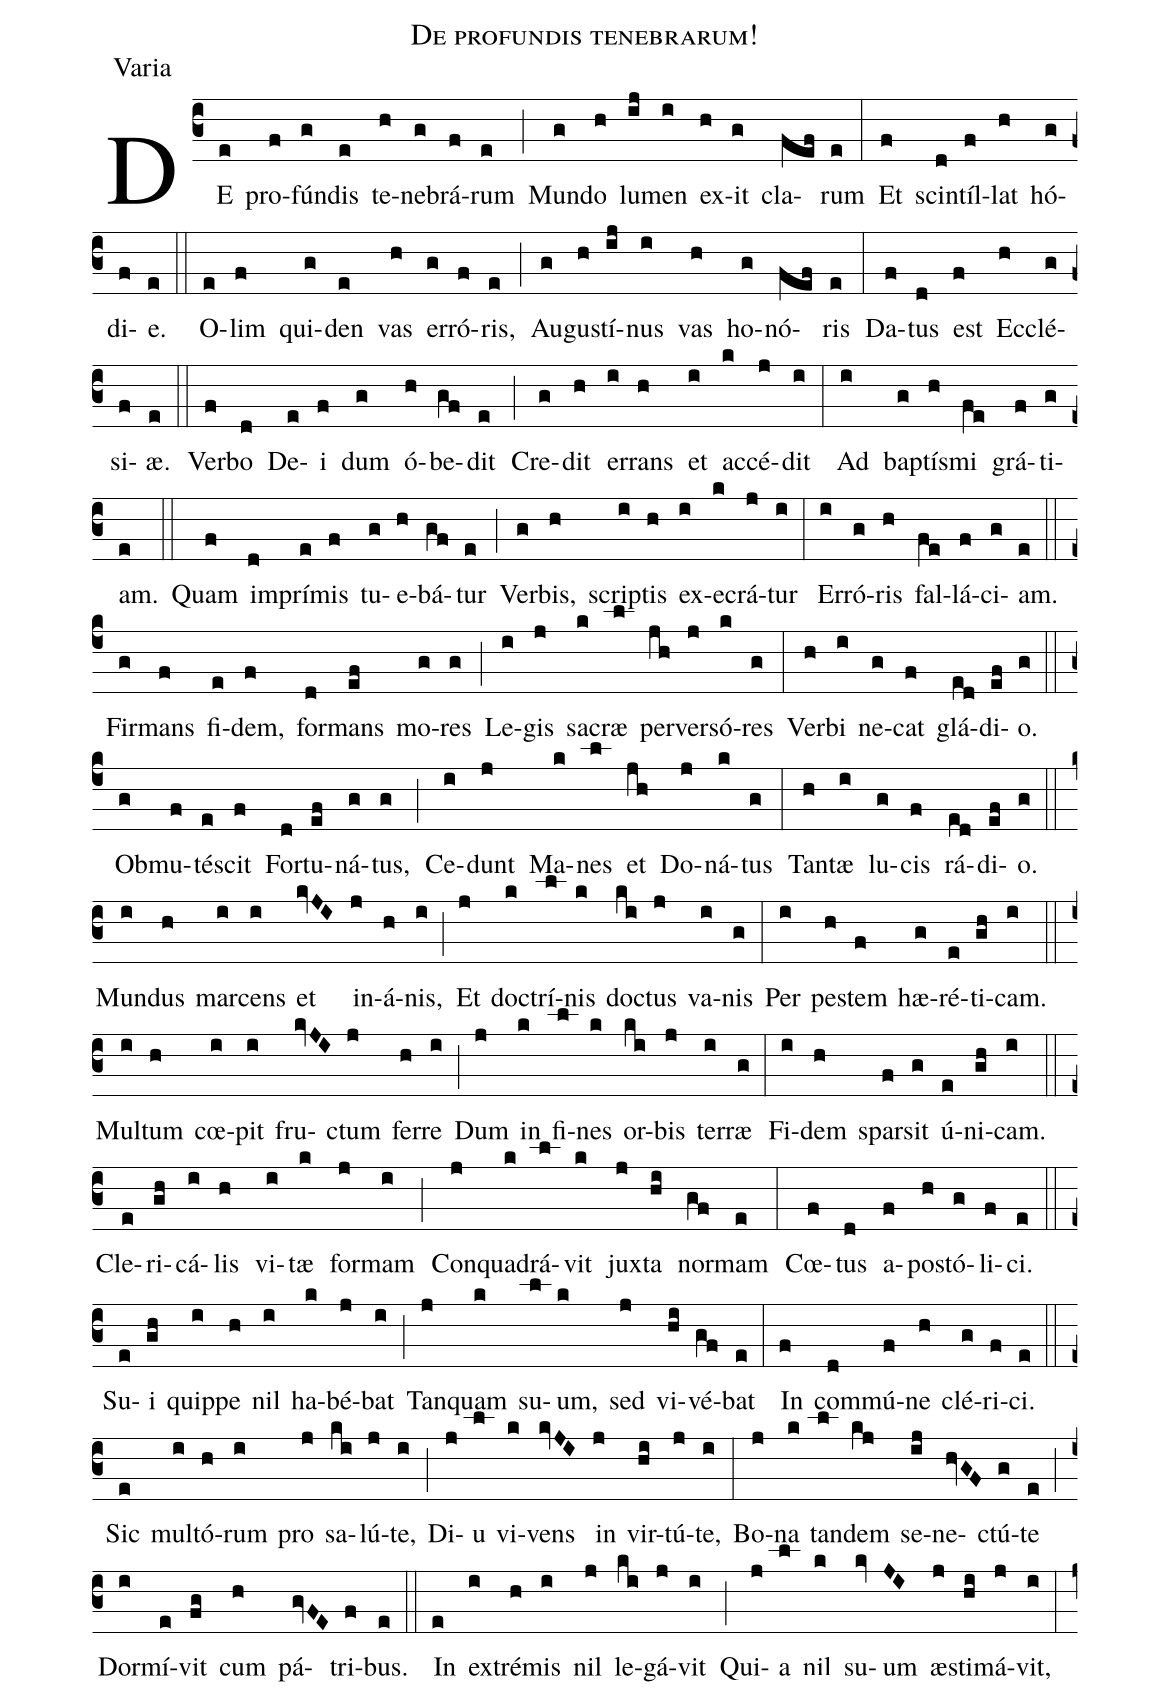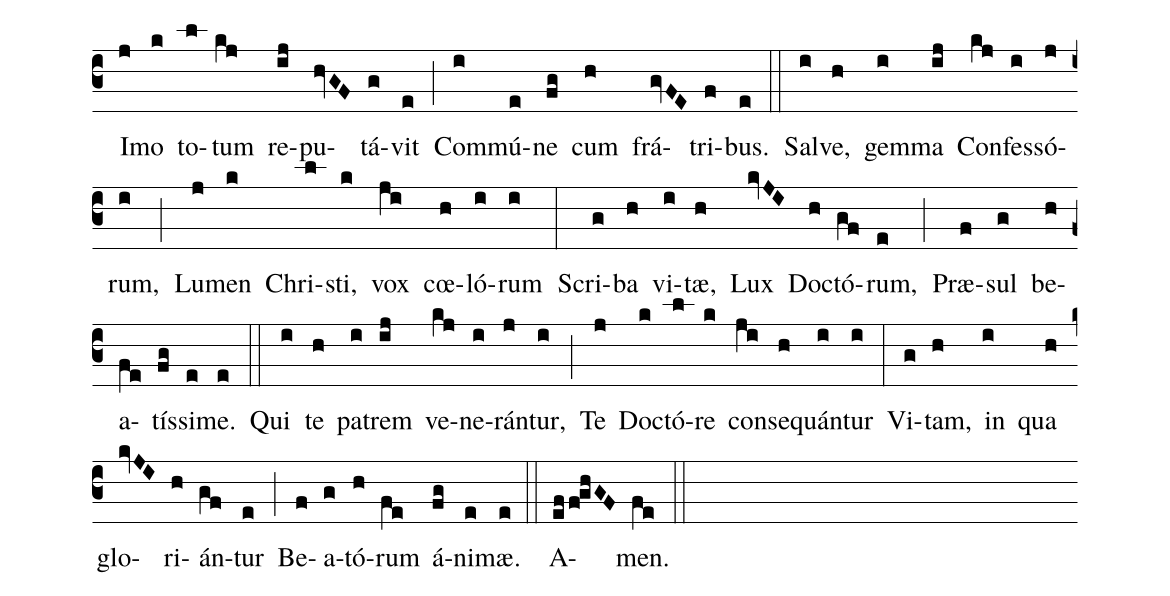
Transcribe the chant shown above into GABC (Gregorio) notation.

name:De profundis tenebrarum!;
office-part:Varia;
%%
(c3)DE(e) pro(f)fún(g)dis(e) te(h)ne(g)brá(f)rum(e) (;) Mun(g)do(h) lu(ij)men(i) ex(h)it(g) cla(fef)rum(e) (:) Et(f) scin(d)tíl(f)lat(h) hó(g)di(f)e.(e) (::) O(e)lim(f) qui(g)den(e) vas(h) er(g)ró(f)ris,(e) (;) Au(g)gu(h)stí(ij)nus(i) vas(h) ho(g)nó(fef)ris(e) (:) Da(f)tus(d) est(f) Ec(h)clé(g)si(f)æ.(e) (::) Ver(f)bo(d) De(e)i(f) dum(g) ó(h)be(gf)dit(e) (;) Cre(g)dit(h) er(i)rans(h) et(i) ac(k)cé(j)dit(i) (:) Ad(i) bap(g)tís(h)mi(fe) grá(f)ti(g)am.(e) (::) Quam(f) im(d)prí(e)mis(f) tu(g)e(h)bá(gf)tur(e) (;) Ver(g)bis,(h) scrip(i)tis(h) ex(i)e(k)crá(j)tur(i) (:) Er(i)ró(g)ris(h) fal(fe)lá(f)ci(g)am.(e) (e+::c4) Fir(g)mans(f) fi(e)dem,(f) for(d)mans(ef) mo(g)res(g) (;) Le(i)gis(j) sa(k)cræ(l) per(jh)ver(j)só(k)res(g) (:) Ver(h)bi(i) ne(g)cat(f) glá(ed)di(ef)o.(g) (::) Ob(g)mu(f)té(e)scit(f) For(d)tu(ef)ná(g)tus,(g) (;) Ce(i)dunt(j) Ma(k)nes(l) et(jh) Do(j)ná(k)tus(g) (:) Tan(h)tæ(i) lu(g)cis(f) rá(ed)di(ef)o.(g) (k+::c3) Mun(i)dus(h) mar(i)cens(i) et(kvJI) in(j)á(h)nis,(i) (;) Et(j) do(k)ctrí(l)nis(k) do(ki)ctus(j) va(i)nis(g) (:) Per(i) pe(h)stem(f) hæ(g)ré(e)ti(gh)cam.(i) (::) Mul(i)tum(h) cœ(i)pit(i) fru(kvJI)ctum(j) fer(h)re(i) (;) Dum(j) in(k) fi(l)nes(k) or(ki)bis(j) ter(i)ræ(g) (:) Fi(i)dem(h) spar(f)sit(g) ú(e)ni(gh)cam.(i) (::) Cle(e)ri(gh)cá(i)lis(h) vi(i)tæ(k) for(j)mam(i) (;) Con(j)qua(k)drá(l)vit(k) jux(j)ta(hi) nor(gf)mam(e) (:) Cœ(f)tus(d) a(f)po(h)stó(g)li(f)ci.(e) (::) Su(e)i(gh) quip(i)pe(h) nil(i) ha(k)bé(j)bat(i) (;) Tan(j)quam(k) su(l)um,(k) sed(j) vi(hi)vé(gf)bat(e) (:) In(f) com(d)mú(f)ne(h) clé(g)ri(f)ci.(e) (::) Sic(e) mul(i)tó(h)rum(i) pro(j) sa(ki)lú(j)te,(i) (;) Di(j)u(l) vi(k)vens(kvJI) in(j) vir(hi)tú(j)te,(i) (:) Bo(j)na(k) tan(l)dem(kj) se(ij)ne(hvGF)ctú(g)te(e) (;) Dor(i)mí(e)vit(fg) cum(h) pá(gvFE)tri(f)bus.(e) (::) In(e) ex(i)tré(h)mis(i) nil(j) le(ki)gá(j)vit(i) (;) Qui(j)a(l) nil(k) su(kv)um(JI) æ(j)sti(hi)má(j)vit,(i) (:) I(j)mo(k) to(l)tum(kj) re(ij)pu(hvGF)tá(g)vit(e) (;) Com(i)mú(e)ne(fg) cum(h) frá(gvFE)tri(f)bus.(e) (::) Sal(i)ve,(h) gem(i)ma(ij) Con(kj)fes(i)só(j)rum,(i) (;) Lu(j)men(k) Chri(l)sti,(k) vox(ji) cœ(h)ló(i)rum(i) (:) Scri(g)ba(h) vi(i)tæ,(h) Lux(kvJI) Do(h)ctó(gf)rum,(e) (;) Præ(f)sul(g) be(h)a(fe)tís(fg)si(e)me.(e) (::) Qui(i) te(h) pa(i)trem(ij) ve(kj)ne(i)rán(j)tur,(i) (;) Te(j) Do(k)ctó(l)re(k) con(ji)se(h)quán(i)tur(i) (:) Vi(g)tam,(h) in(i) qua(h) glo(kvJI)ri(h)án(gf)tur(e) (;) Be(f)a(g)tó(h)rum(fe) á(fg)ni(e)mæ.(e) (::) A(eff!ghGF)men.(fe) (::)
